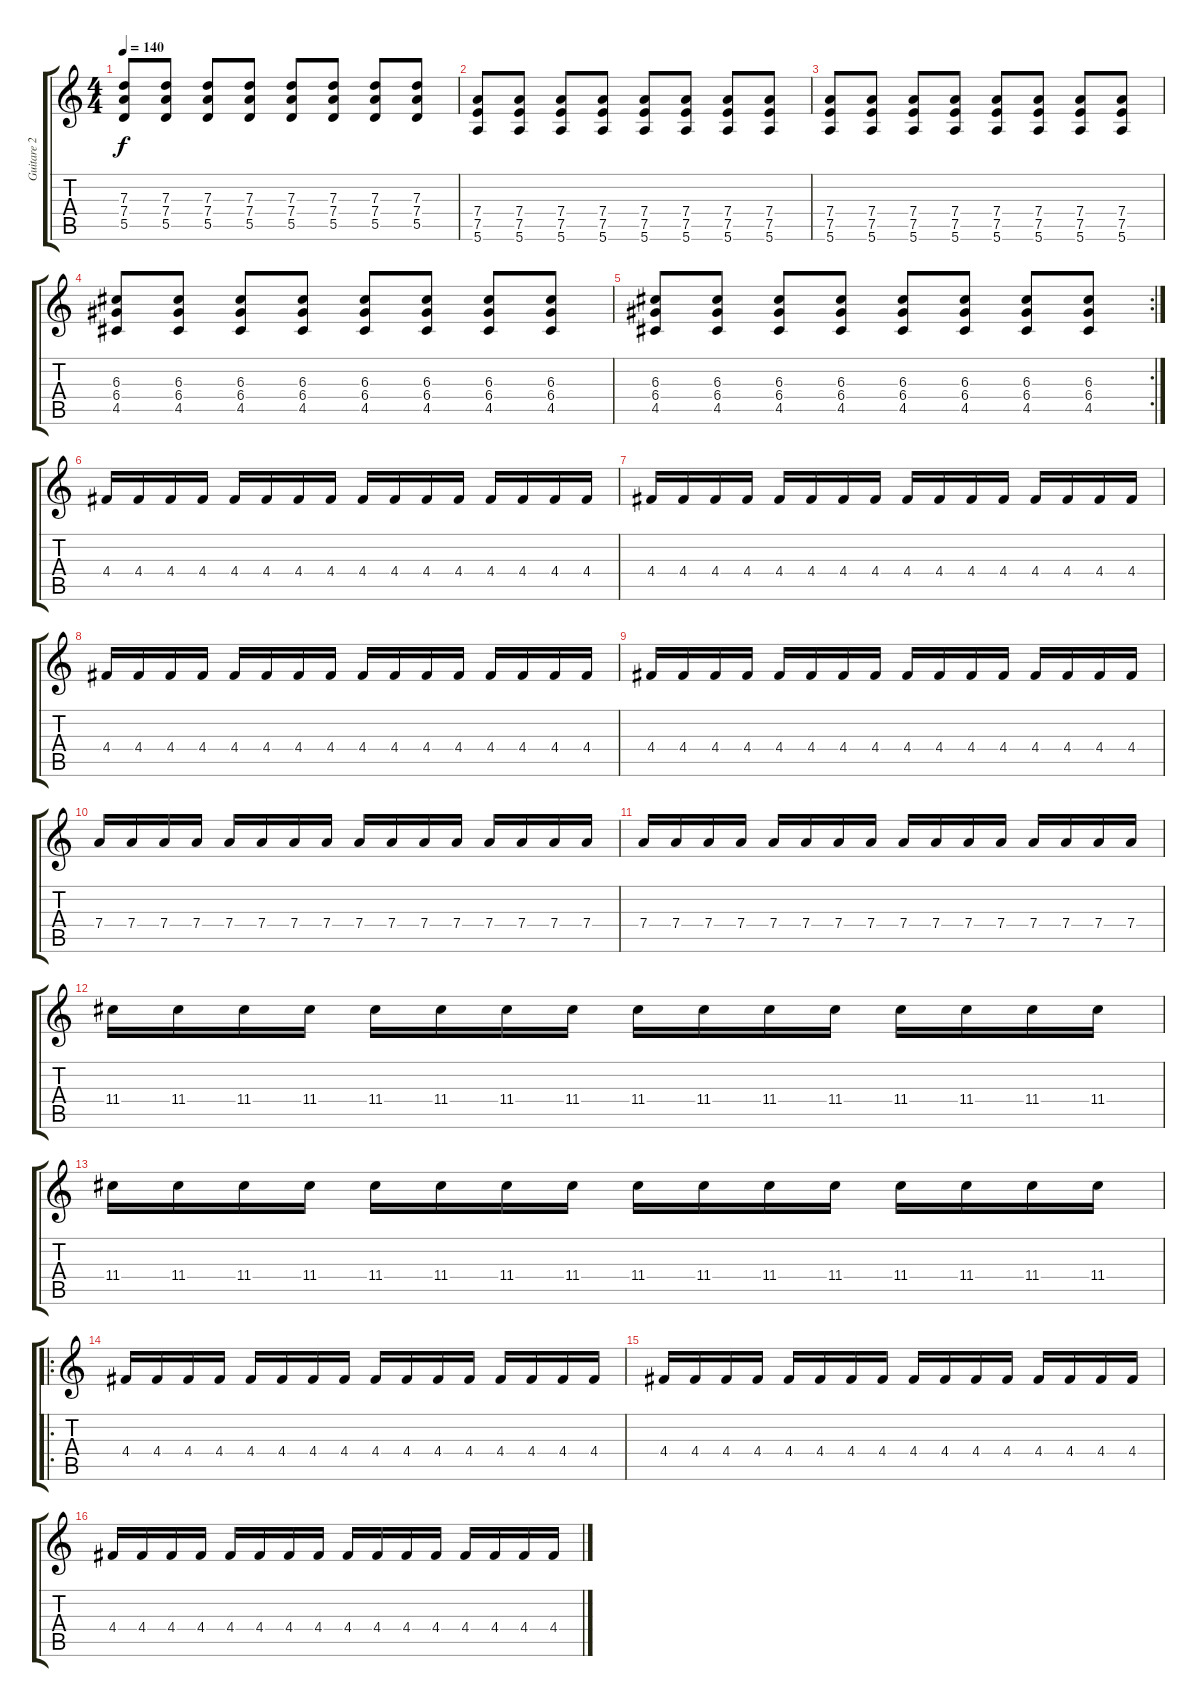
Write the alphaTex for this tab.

\track ("Guitare 2" "Guitare 2") {instrument distortionguitar}
\staff {score tabs}
\tuning (E4 B3 G3 D3 A2 E2) {hide}
\ts (4 4)
\tempo 140
\clef g2
\ks c
(7.3 7.4 5.5).8{dy f} (7.3 7.4 5.5).8 (7.3 7.4 5.5).8 (7.3 7.4 5.5).8 (7.3 7.4 5.5).8 (7.3 7.4 5.5).8 (7.3 7.4 5.5).8 (7.3 7.4 5.5).8 |
(7.4 7.5 5.6).8 (7.4 7.5 5.6).8 (7.4 7.5 5.6).8 (7.4 7.5 5.6).8 (7.4 7.5 5.6).8 (7.4 7.5 5.6).8 (7.4 7.5 5.6).8 (7.4 7.5 5.6).8 |
(7.4 7.5 5.6).8 (7.4 7.5 5.6).8 (7.4 7.5 5.6).8 (7.4 7.5 5.6).8 (7.4 7.5 5.6).8 (7.4 7.5 5.6).8 (7.4 7.5 5.6).8 (7.4 7.5 5.6).8 |
(6.3 6.4 4.5).8 (6.3 6.4 4.5).8 (6.3 6.4 4.5).8 (6.3 6.4 4.5).8 (6.3 6.4 4.5).8 (6.3 6.4 4.5).8 (6.3 6.4 4.5).8 (6.3 6.4 4.5).8 |
\rc 2
(6.3 6.4 4.5).8 (6.3 6.4 4.5).8 (6.3 6.4 4.5).8 (6.3 6.4 4.5).8 (6.3 6.4 4.5).8 (6.3 6.4 4.5).8 (6.3 6.4 4.5).8 (6.3 6.4 4.5).8 |
4.4.16 4.4.16 4.4.16 4.4.16 4.4.16 4.4.16 4.4.16 4.4.16 4.4.16 4.4.16 4.4.16 4.4.16 4.4.16 4.4.16 4.4.16 4.4.16 |
4.4.16 4.4.16 4.4.16 4.4.16 4.4.16 4.4.16 4.4.16 4.4.16 4.4.16 4.4.16 4.4.16 4.4.16 4.4.16 4.4.16 4.4.16 4.4.16 |
4.4.16 4.4.16 4.4.16 4.4.16 4.4.16 4.4.16 4.4.16 4.4.16 4.4.16 4.4.16 4.4.16 4.4.16 4.4.16 4.4.16 4.4.16 4.4.16 |
4.4.16 4.4.16 4.4.16 4.4.16 4.4.16 4.4.16 4.4.16 4.4.16 4.4.16 4.4.16 4.4.16 4.4.16 4.4.16 4.4.16 4.4.16 4.4.16 |
7.4.16 7.4.16 7.4.16 7.4.16 7.4.16 7.4.16 7.4.16 7.4.16 7.4.16 7.4.16 7.4.16 7.4.16 7.4.16 7.4.16 7.4.16 7.4.16 |
7.4.16 7.4.16 7.4.16 7.4.16 7.4.16 7.4.16 7.4.16 7.4.16 7.4.16 7.4.16 7.4.16 7.4.16 7.4.16 7.4.16 7.4.16 7.4.16 |
11.4.16 11.4.16 11.4.16 11.4.16 11.4.16 11.4.16 11.4.16 11.4.16 11.4.16 11.4.16 11.4.16 11.4.16 11.4.16 11.4.16 11.4.16 11.4.16 |
11.4.16 11.4.16 11.4.16 11.4.16 11.4.16 11.4.16 11.4.16 11.4.16 11.4.16 11.4.16 11.4.16 11.4.16 11.4.16 11.4.16 11.4.16 11.4.16 |
\ro
4.4.16 4.4.16 4.4.16 4.4.16 4.4.16 4.4.16 4.4.16 4.4.16 4.4.16 4.4.16 4.4.16 4.4.16 4.4.16 4.4.16 4.4.16 4.4.16 |
4.4.16 4.4.16 4.4.16 4.4.16 4.4.16 4.4.16 4.4.16 4.4.16 4.4.16 4.4.16 4.4.16 4.4.16 4.4.16 4.4.16 4.4.16 4.4.16 |
4.4.16 4.4.16 4.4.16 4.4.16 4.4.16 4.4.16 4.4.16 4.4.16 4.4.16 4.4.16 4.4.16 4.4.16 4.4.16 4.4.16 4.4.16 4.4.16
